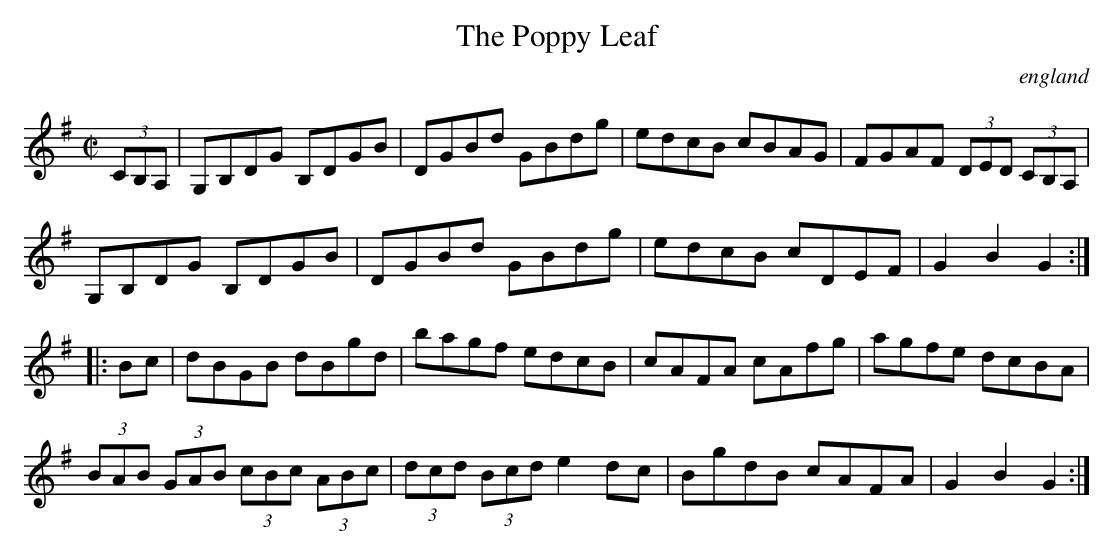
X:1
T:Poppy Leaf, The
O:england
M:C|
K:G
(3CB,A,|G,B,DG B,DGB|DGBd GBdg|edcB cBAG|FGAF (3DED (3CB,A,|
G,B,DG B,DGB|DGBd GBdg|edcB cDEF|G2B2 G2:|
|:Bc|dBGB dBgd|bagf edcB|cAFA cAfg|agfe dcBA|
(3BAB (3GAB (3cBc (3ABc|(3dcd (3Bcd e2dc|BgdB cAFA|G2B2 G2:|
